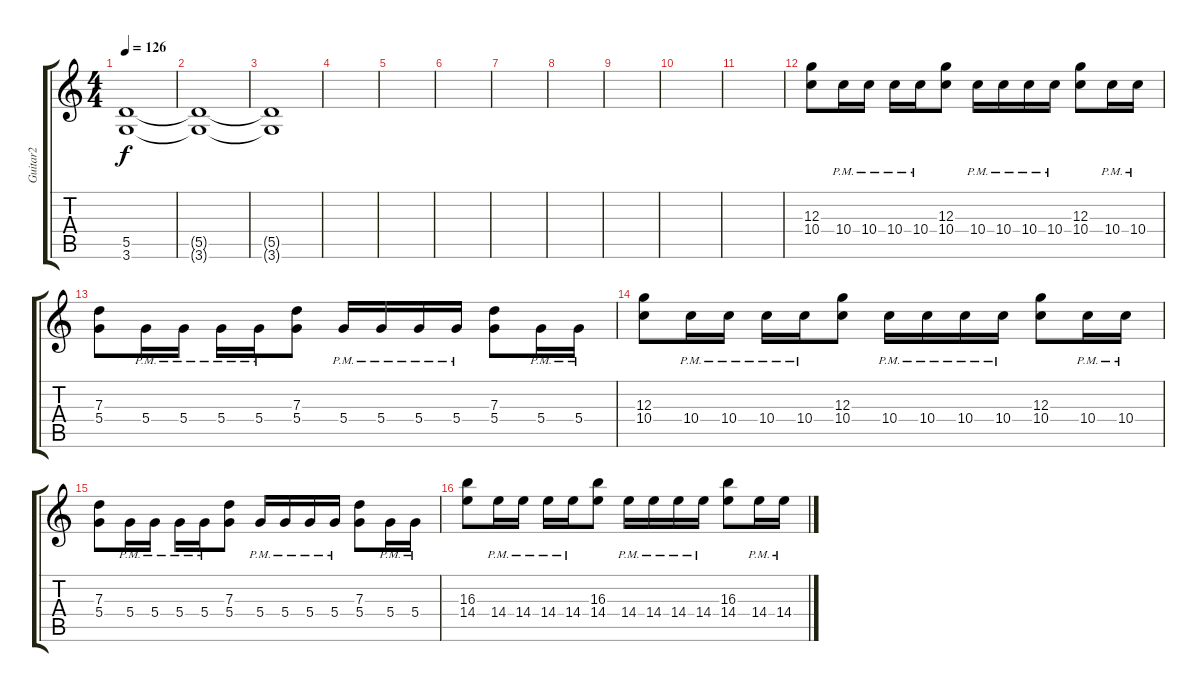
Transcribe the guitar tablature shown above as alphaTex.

\track ("Guitar2" "Guitar2") {instrument distortionguitar}
\staff {score tabs}
\tuning (E4 B3 G3 D3 A2 E2) {hide}
\ts (4 4)
\tempo 126
\clef g2
\ks c
(5.5{t} 3.6{t}).1{dy f} |
(5.5{t} 3.6{t}).1 |
(5.5{t} 3.6{t}).1 |
|
|
|
|
|
|
|
|
(12.3 10.4).8{volume 10 balance 0} 10.4{pm}.16 10.4{pm}.16 10.4{pm}.16 10.4{pm}.16 (12.3 10.4).8 10.4{pm}.16 10.4{pm}.16 10.4{pm}.16 10.4{pm}.16 (12.3 10.4).8 10.4{pm}.16 10.4{pm}.16 |
(7.3 5.4).8 5.4{pm}.16 5.4{pm}.16 5.4{pm}.16 5.4{pm}.16 (7.3 5.4).8 5.4{pm}.16 5.4{pm}.16 5.4{pm}.16 5.4{pm}.16 (7.3 5.4).8 5.4{pm}.16 5.4{pm}.16 |
(12.3 10.4).8 10.4{pm}.16 10.4{pm}.16 10.4{pm}.16 10.4{pm}.16 (12.3 10.4).8 10.4{pm}.16 10.4{pm}.16 10.4{pm}.16 10.4{pm}.16 (12.3 10.4).8 10.4{pm}.16 10.4{pm}.16 |
(7.3 5.4).8 5.4{pm}.16 5.4{pm}.16 5.4{pm}.16 5.4{pm}.16 (7.3 5.4).8 5.4{pm}.16 5.4{pm}.16 5.4{pm}.16 5.4{pm}.16 (7.3 5.4).8 5.4{pm}.16 5.4{pm}.16 |
(16.3 14.4).8 14.4{pm}.16 14.4{pm}.16 14.4{pm}.16 14.4{pm}.16 (16.3 14.4).8 14.4{pm}.16 14.4{pm}.16 14.4{pm}.16 14.4{pm}.16 (16.3 14.4).8 14.4{pm}.16 14.4{pm}.16
